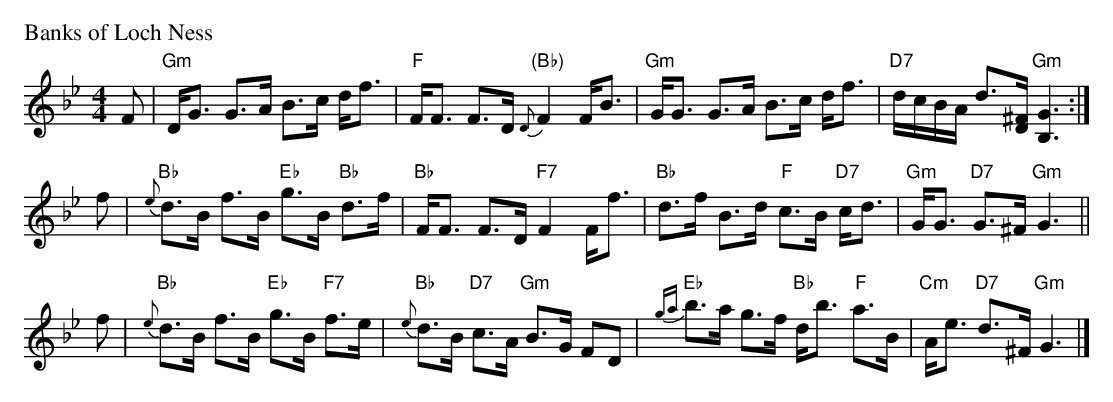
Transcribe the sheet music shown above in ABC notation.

X:1
P: Banks of Loch Ness
M: 4/4
L: 1/8
K: Gm
F |\
"Gm"D<G G>A B>c d<f | "F"F<F F>D "(Bb)"{D}F2 F<B |\
"Gm"G<G G>A B>c d<f | "D7"d/c/B/A/ d>[^FD] "Gm"[G3B,3] :|
f |\
"Bb"{e}d>B f>B "Eb"g>B "Bb"d>f | "Bb"F<F F>D "F7"F2 F<f |\
"Bb"d>f B>d "F"c>B "D7"c<d | "Gm"G<G "D7"G>^F "Gm"G3 ||
f |\
"Bb"{e}d>B f>B "Eb"g>B "F7"f>e | "Bb"{e}d>B "D7"c>A "Gm"B>G FD |\
"Eb"{ga}b>a g>f "Bb"d<b "F"a>B | "Cm"A<e "D7"d>^F "Gm"G3 |]
